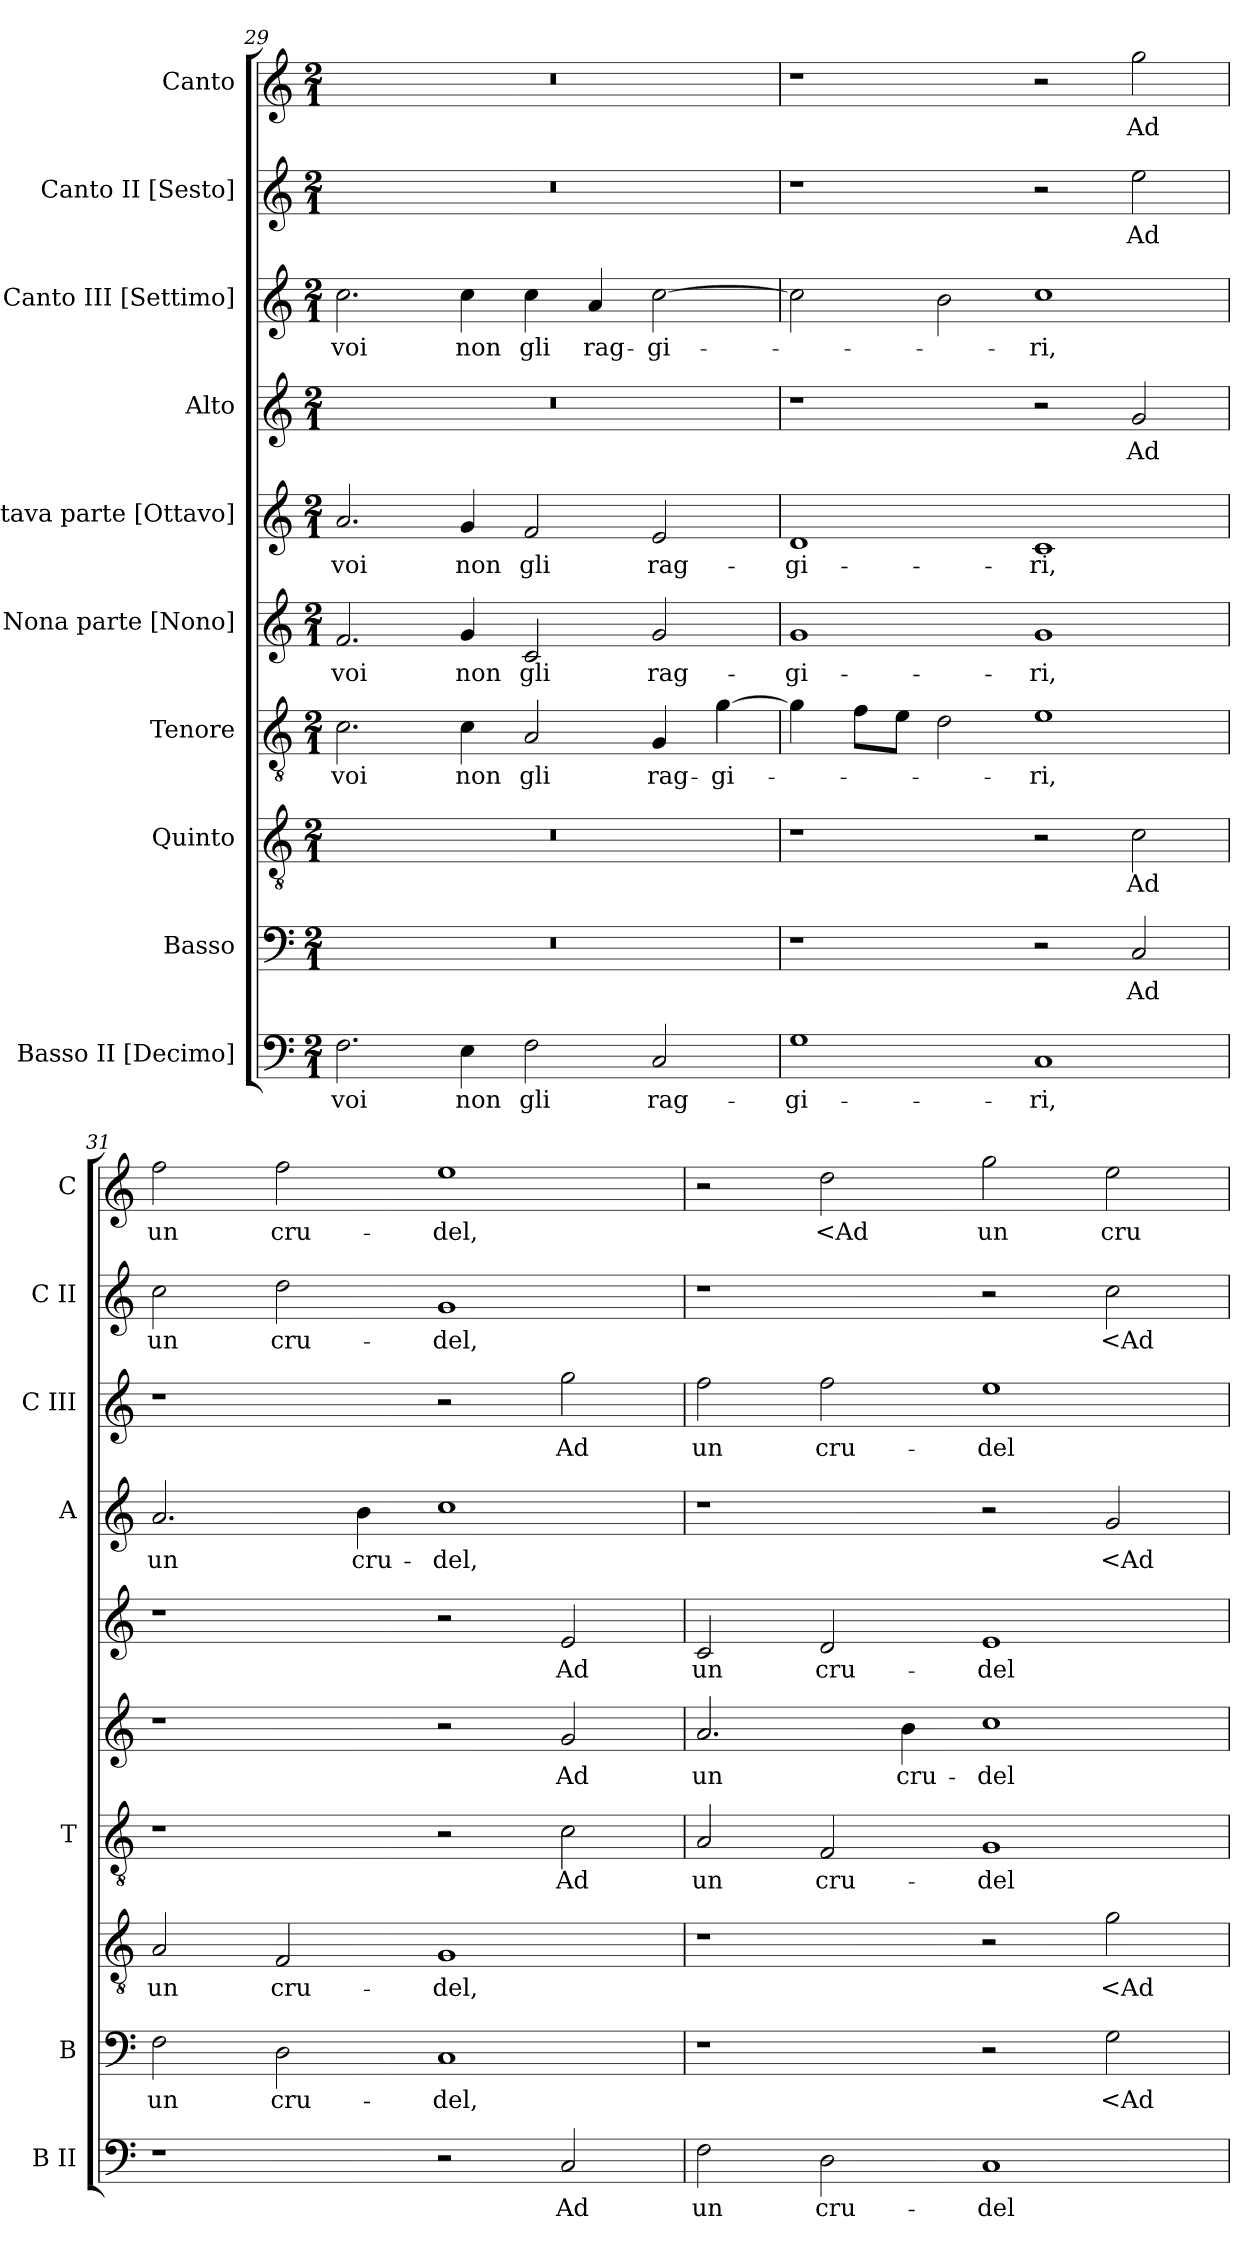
**kern	**text	**kern	**text	**kern	**text	**kern	**text	**kern	**text	**kern	**text	**kern	**text	**kern	**text	**kern	**text	**kern	**text
*part10	*part10	*part9	*part9	*part8	*part8	*part7	*part7	*part6	*part6	*part5	*part5	*part4	*part4	*part3	*part3	*part2	*part2	*part1	*part1
*staff10	*staff10	*staff9	*staff9	*staff8	*staff8	*staff7	*staff7	*staff6	*staff6	*staff5	*staff5	*staff4	*staff4	*staff3	*staff3	*staff2	*staff2	*staff1	*staff1
*I"Basso II [Decimo]	*	*I"Basso	*	*I"Quinto	*	*I"Tenore	*	*I"Nona parte [Nono]	*	*I"Ottava parte [Ottavo]	*	*I"Alto	*	*I"Canto III [Settimo]	*	*I"Canto II [Sesto]	*	*I"Canto	*
*I'B II	*	*I'B	*	*	*	*I'T	*	*	*	*	*	*I'A	*	*I'C III	*	*I'C II	*	*I'C	*
*clefF4	*	*clefF4	*	*clefGv2	*	*clefGv2	*	*clefG2	*	*clefG2	*	*clefG2	*	*clefG2	*	*clefG2	*	*clefG2	*
*k[]	*	*k[]	*	*k[]	*	*k[]	*	*k[]	*	*k[]	*	*k[]	*	*k[]	*	*k[]	*	*k[]	*
*C:	*	*C:	*	*C:	*	*C:	*	*C:	*	*C:	*	*C:	*	*C:	*	*C:	*	*C:	*
*M2/1	*	*M2/1	*	*M2/1	*	*M2/1	*	*M2/1	*	*M2/1	*	*M2/1	*	*M2/1	*	*M2/1	*	*M2/1	*
=29	=29	=29	=29	=29	=29	=29	=29	=29	=29	=29	=29	=29	=29	=29	=29	=29	=29	=29	=29
2.F	voi	0r	.	0r	.	2.c	voi	2.f	voi	2.a	voi	0r	.	2.cc	voi	0r	.	0r	.
4E	non	.	.	.	.	4c	non	4g	non	4g	non	.	.	4cc	non	.	.	.	.
2F	gli	.	.	.	.	2A	gli	2c	gli	2f	gli	.	.	4cc	gli	.	.	.	.
.	.	.	.	.	.	.	.	.	.	.	.	.	.	4a	rag-	.	.	.	.
2C	rag-	.	.	.	.	4G	rag-	2g	rag-	2e	rag-	.	.	[2cc	-gi-	.	.	.	.
.	.	.	.	.	.	[4g	-gi-	.	.	.	.	.	.	.	.	.	.	.	.
=30	=30	=30	=30	=30	=30	=30	=30	=30	=30	=30	=30	=30	=30	=30	=30	=30	=30	=30	=30
1G	-gi-	1r	.	1r	.	4g]	.	1g	-gi-	1d	-gi-	1r	.	2cc]	.	1r	.	1r	.
.	.	.	.	.	.	8fL	.	.	.	.	.	.	.	.	.	.	.	.	.
.	.	.	.	.	.	8eJ	.	.	.	.	.	.	.	.	.	.	.	.	.
.	.	.	.	.	.	2d	.	.	.	.	.	.	.	2b	.	.	.	.	.
1C	-ri,	2r	.	2r	.	1e	-ri,	1g	-ri,	1c	-ri,	2r	.	1cc	-ri,	2r	.	2r	.
.	.	2C	Ad	2c	Ad	.	.	.	.	.	.	2g	Ad	.	.	2ee	Ad	2gg	Ad
=31	=31	=31	=31	=31	=31	=31	=31	=31	=31	=31	=31	=31	=31	=31	=31	=31	=31	=31	=31
1r	.	2F	un	2A	un	1r	.	1r	.	1r	.	2.a	un	1r	.	2cc	un	2ff	un
.	.	2D	cru-	2F	cru-	.	.	.	.	.	.	.	.	.	.	2dd	cru-	2ff	cru-
.	.	.	.	.	.	.	.	.	.	.	.	4b	cru-	.	.	.	.	.	.
2r	.	1C	-del,	1G	-del,	2r	.	2r	.	2r	.	1cc	-del,	2r	.	1g	-del,	1ee	-del,
2C	Ad	.	.	.	.	2c	Ad	2g	Ad	2e	Ad	.	.	2gg	Ad	.	.	.	.
=32	=32	=32	=32	=32	=32	=32	=32	=32	=32	=32	=32	=32	=32	=32	=32	=32	=32	=32	=32
2F	un	1r	.	1r	.	2A	un	2.a	un	2c	un	1r	.	2ff	un	1r	.	2r	.
2D	cru-	.	.	.	.	2F	cru-	.	.	2d	cru-	.	.	2ff	cru-	.	.	2dd	<Ad
.	.	.	.	.	.	.	.	4b	cru-	.	.	.	.	.	.	.	.	.	.
1C	-del	2r	.	2r	.	1G	-del	1cc	-del	1e	-del	2r	.	1ee	-del	2r	.	2gg	un
.	.	2G	<Ad	2g	<Ad	.	.	.	.	.	.	2g	<Ad	.	.	2cc	<Ad	2ee	cru-
=	=	=	=	=	=	=	=	=	=	=	=	=	=	=	=	=	=	=	=
*-	*-	*-	*-	*-	*-	*-	*-	*-	*-	*-	*-	*-	*-	*-	*-	*-	*-	*-	*-
